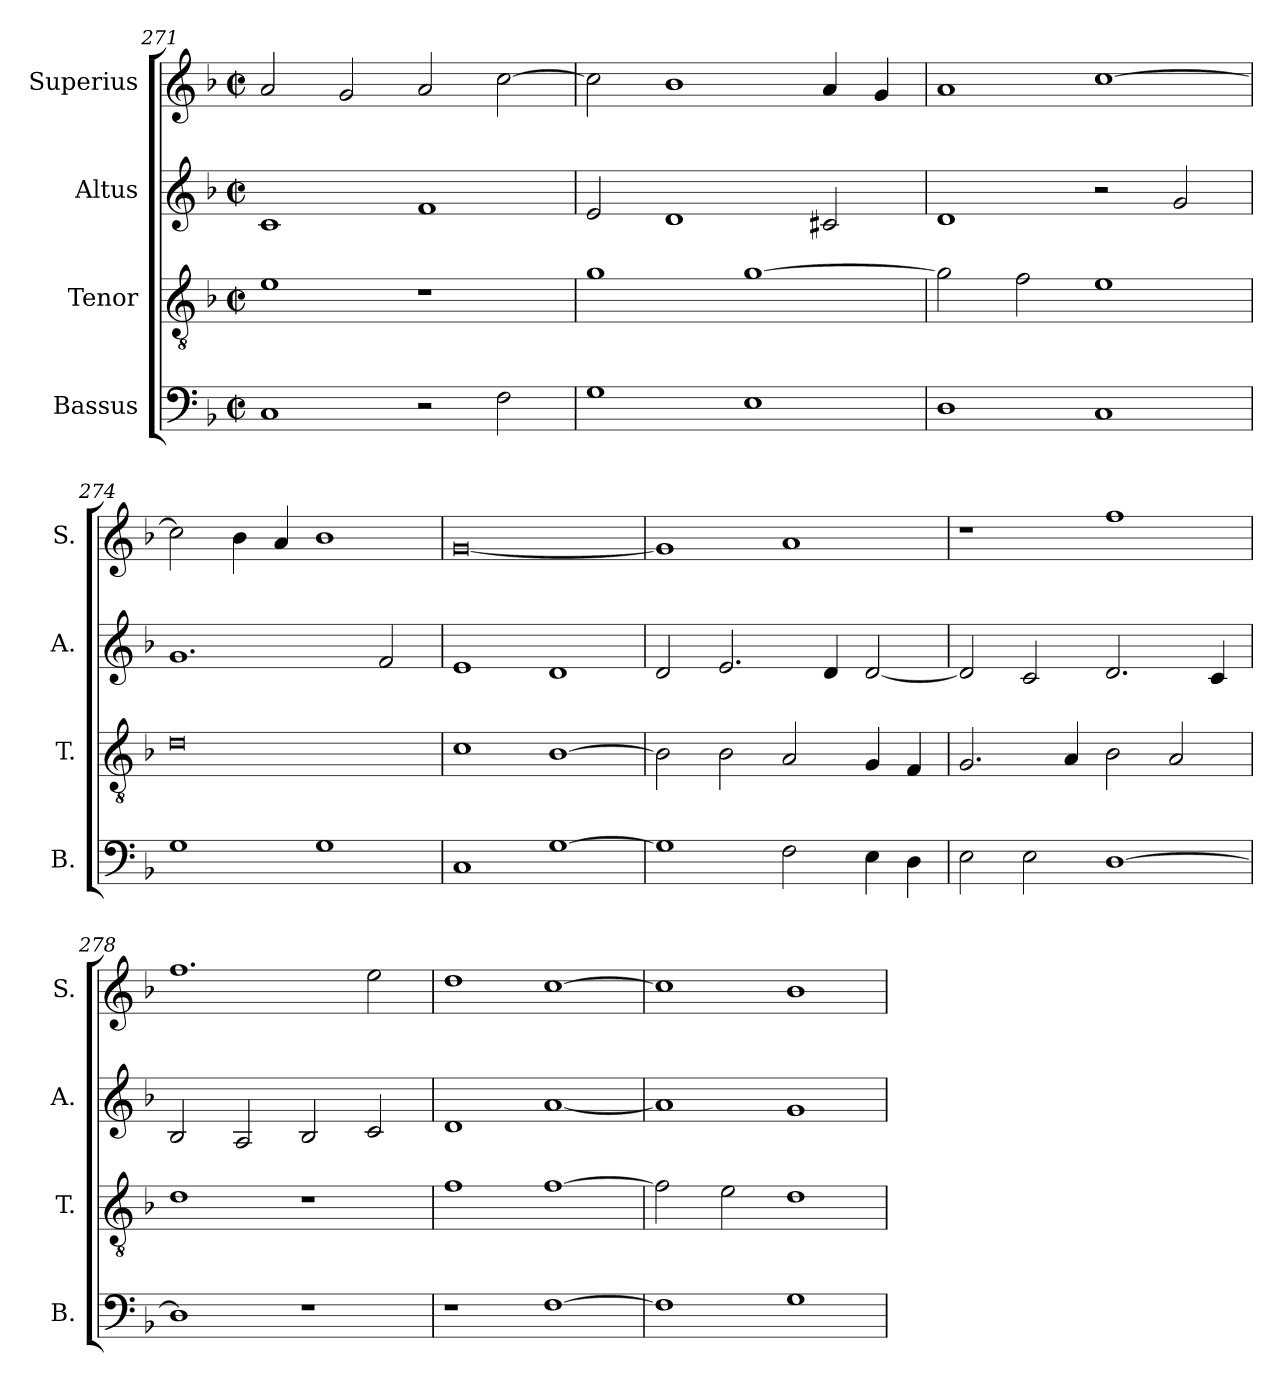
**kern	**kern	**kern	**kern
*part4	*part3	*part2	*part1
*staff4	*staff3	*staff2	*staff1
*I"Bassus	*I"Tenor	*I"Altus	*I"Superius
*I'B.	*I'T.	*I'A.	*I'S.
*clefF4	*clefGv2	*clefG2	*clefG2
*	*ITrd7c12	*	*
*k[b-]	*k[b-]	*k[b-]	*k[b-]
*F:	*F:	*F:	*F:
*M2/2	*M2/2	*M2/2	*M2/2
*met(c|)	*met(c|)	*met(c|)	*met(c|)
=271	=271	=271	=271
1Ci	1Ei	1ci	2ai/
.	.	.	2gi/
2r	1r	1fi	2ai/
2Fi\	.	.	[>2cci\
=272	=272	=272	=272
1Gi	1Gi	2ei/	2cci\]
.	.	1di	1b-i
1Ei	[>1Gi	.	.
.	.	2c#Xi/	4ai/
.	.	.	4gi/
!!LO:PB:g=z
=273	=273	=273	=273
1Di	2Gi\]	1di	1ai
.	2Fi\	.	.
1Ci	1Ei	2r	[>1cci
.	.	2gi/	.
=274	=274	=274	=274
1Gi	0Di	1.gi	2cci\]
.	.	.	4b-i\
.	.	.	4ai/
1Gi	.	.	1b-i
.	.	2fi/	.
=275	=275	=275	=275
1Ci	1Ci	1ei	[<0gi
[>1Gi	[>1BB-i	1di	.
=276	=276	=276	=276
1Gi]	2BB-i\]	2di/	1gi]
.	2BB-i\	2.ei/	.
2Fi\	2AAi/	.	1ai
.	.	4di/	.
4Ei\	4GGi/	[<2di/	.
4Di\	4FFi/	.	.
=277	=277	=277	=277
2Ei\	2.GGi/	2di/]	1r
2Ei\	.	2ci/	.
.	4AAi/	.	.
[>1Di	2BB-i\	2.di/	1ffi
.	2AAi/	.	.
.	.	4ci/	.
!!LO:LB:g=z
=278	=278	=278	=278
1Di]	1Di	2B-i/	1.ffi
.	.	2Ai/	.
1r	1r	2B-i/	.
.	.	2ci/	2eei\
=279	=279	=279	=279
1r	1Fi	1di	1ddi
[>1Fi	[>1Fi	[<1ai	[>1cci
=280	=280	=280	=280
1Fi]	2Fi\]	1ai]	1cci]
.	2Ei\	.	.
1Gi	1Di	1gi	1b-i
=	=	=	=
*-	*-	*-	*-
